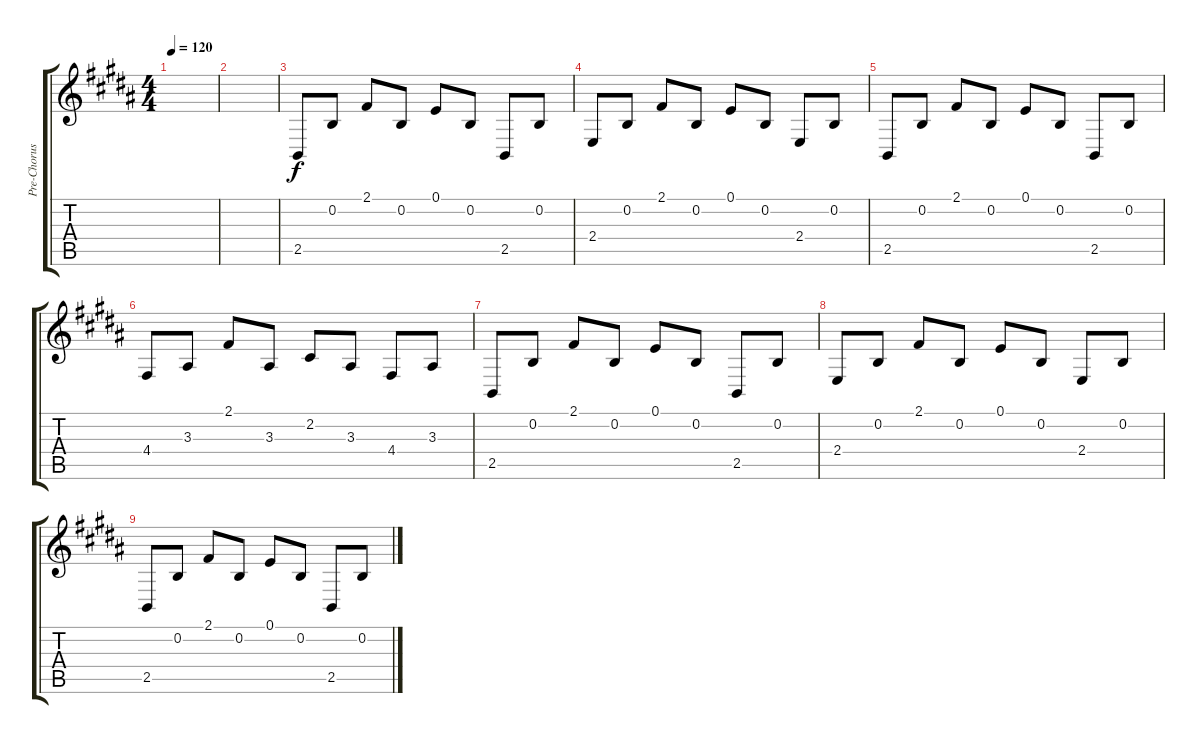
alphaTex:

\track ("Pre-Chorus - Effect" "Pre-Chorus") {instrument lead6voice}
\staff {score tabs}
\tuning (E4 B3 G3 D3 A2 E2) {hide}
\ts (4 4)
\tempo 120
\clef g2
\ks b
|
|
2.5.8 0.2.8 2.1.8 0.2.8 0.1.8 0.2.8 2.5.8 0.2.8 |
2.4.8 0.2.8 2.1.8 0.2.8 0.1.8 0.2.8 2.4.8 0.2.8 |
2.5.8 0.2.8 2.1.8 0.2.8 0.1.8 0.2.8 2.5.8 0.2.8 |
4.4.8 3.3.8 2.1.8 3.3.8 2.2.8 3.3.8 4.4.8 3.3.8 |
2.5.8 0.2.8 2.1.8 0.2.8 0.1.8 0.2.8 2.5.8 0.2.8 |
2.4.8 0.2.8 2.1.8 0.2.8 0.1.8 0.2.8 2.4.8 0.2.8 |
2.5.8 0.2.8 2.1.8 0.2.8 0.1.8 0.2.8 2.5.8 0.2.8
